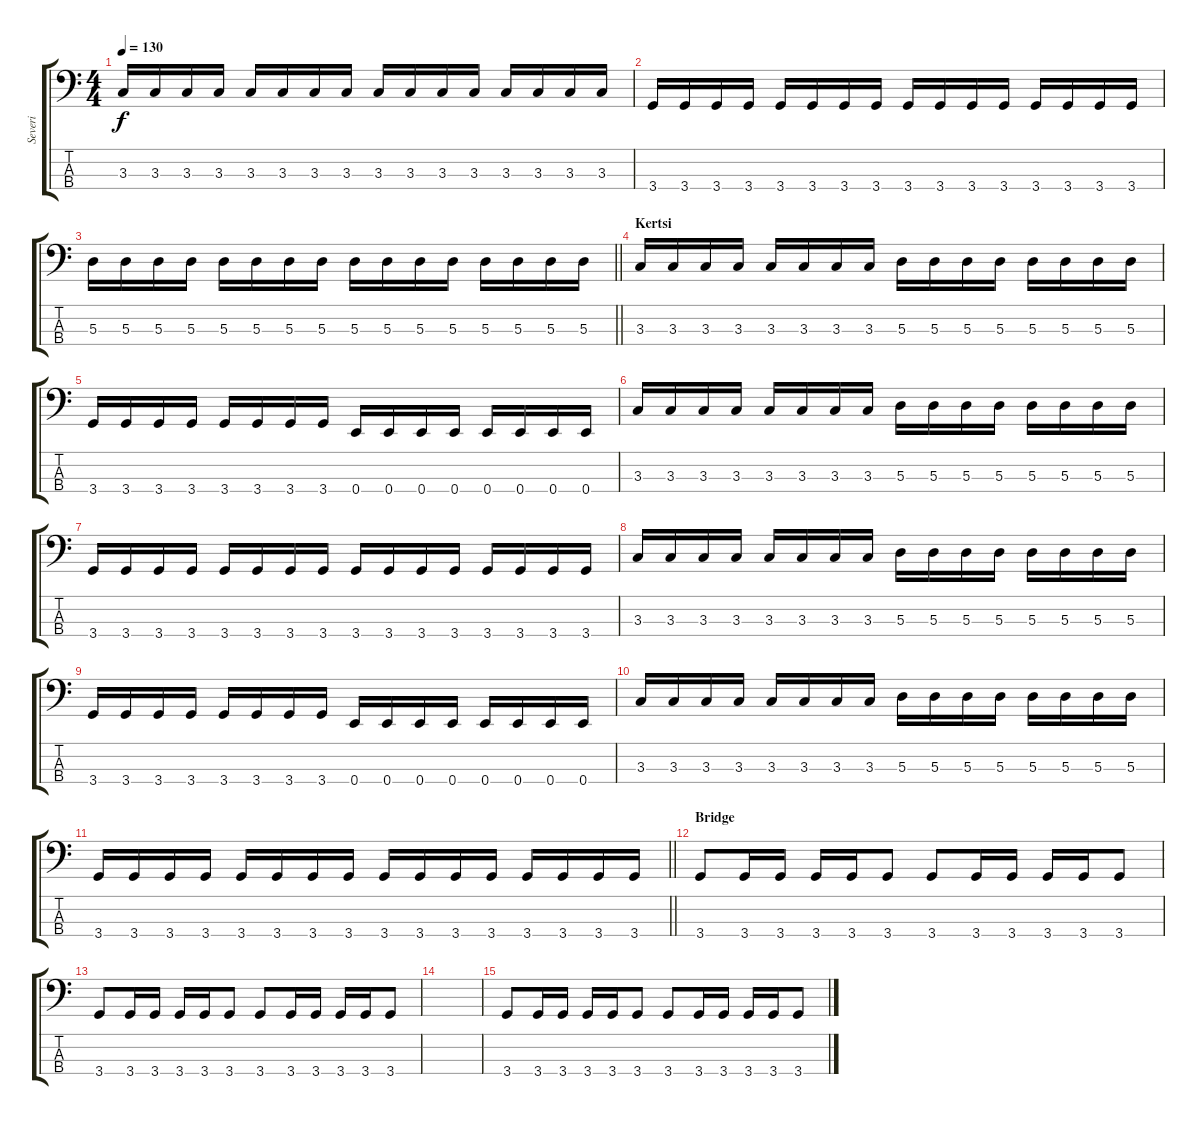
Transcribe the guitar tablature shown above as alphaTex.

\track ("Severi" "Severi") {instrument electricbassfinger}
\staff {score tabs}
\tuning (G2 D2 A1 E1) {hide}
\ts (4 4)
\tempo 130
\clef f4
\ks c
3.3.16{dy f} 3.3.16 3.3.16 3.3.16 3.3.16 3.3.16 3.3.16 3.3.16 3.3.16 3.3.16 3.3.16 3.3.16 3.3.16 3.3.16 3.3.16 3.3.16 |
3.4.16 3.4.16 3.4.16 3.4.16 3.4.16 3.4.16 3.4.16 3.4.16 3.4.16 3.4.16 3.4.16 3.4.16 3.4.16 3.4.16 3.4.16 3.4.16 |
\barLineRight lightlight
5.3.16 5.3.16 5.3.16 5.3.16 5.3.16 5.3.16 5.3.16 5.3.16 5.3.16 5.3.16 5.3.16 5.3.16 5.3.16 5.3.16 5.3.16 5.3.16 |
\section ("" "Kertsi")
3.3.16 3.3.16 3.3.16 3.3.16 3.3.16 3.3.16 3.3.16 3.3.16 5.3.16 5.3.16 5.3.16 5.3.16 5.3.16 5.3.16 5.3.16 5.3.16 |
3.4.16 3.4.16 3.4.16 3.4.16 3.4.16 3.4.16 3.4.16 3.4.16 0.4.16 0.4.16 0.4.16 0.4.16 0.4.16 0.4.16 0.4.16 0.4.16 |
3.3.16 3.3.16 3.3.16 3.3.16 3.3.16 3.3.16 3.3.16 3.3.16 5.3.16 5.3.16 5.3.16 5.3.16 5.3.16 5.3.16 5.3.16 5.3.16 |
3.4.16 3.4.16 3.4.16 3.4.16 3.4.16 3.4.16 3.4.16 3.4.16 3.4.16 3.4.16 3.4.16 3.4.16 3.4.16 3.4.16 3.4.16 3.4.16 |
3.3.16 3.3.16 3.3.16 3.3.16 3.3.16 3.3.16 3.3.16 3.3.16 5.3.16 5.3.16 5.3.16 5.3.16 5.3.16 5.3.16 5.3.16 5.3.16 |
3.4.16 3.4.16 3.4.16 3.4.16 3.4.16 3.4.16 3.4.16 3.4.16 0.4.16 0.4.16 0.4.16 0.4.16 0.4.16 0.4.16 0.4.16 0.4.16 |
3.3.16 3.3.16 3.3.16 3.3.16 3.3.16 3.3.16 3.3.16 3.3.16 5.3.16 5.3.16 5.3.16 5.3.16 5.3.16 5.3.16 5.3.16 5.3.16 |
\barLineRight lightlight
3.4.16 3.4.16 3.4.16 3.4.16 3.4.16 3.4.16 3.4.16 3.4.16 3.4.16 3.4.16 3.4.16 3.4.16 3.4.16 3.4.16 3.4.16 3.4.16 |
\section ("" "Bridge")
3.4.8 3.4.16 3.4.16 3.4.16 3.4.16 3.4.8 3.4.8 3.4.16 3.4.16 3.4.16 3.4.16 3.4.8 |
3.4.8 3.4.16 3.4.16 3.4.16 3.4.16 3.4.8 3.4.8 3.4.16 3.4.16 3.4.16 3.4.16 3.4.8 |
|
3.4.8 3.4.16 3.4.16 3.4.16 3.4.16 3.4.8 3.4.8 3.4.16 3.4.16 3.4.16 3.4.16 3.4.8
